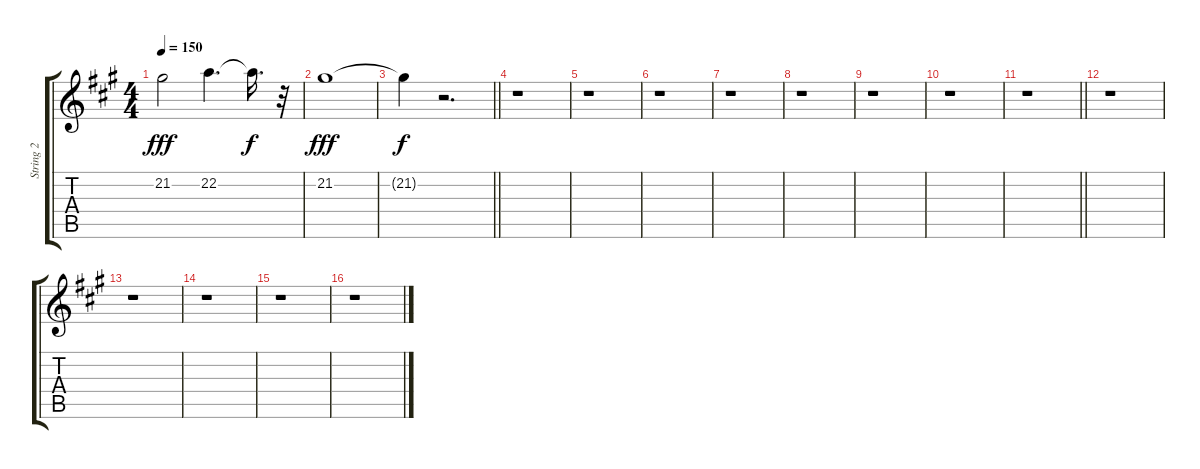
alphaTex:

\track ("String 2" "String 2") {instrument stringensemble1}
\staff {score tabs}
\tuning (E4 B3 G3 D3 A2 E2) {hide}
\ts (4 4)
\tempo 150
\clef g2
\ks a
21.2.2{dy fff} 22.2.4{d} 22.2{t}.16{d dy f} r.32 |
21.2.1{dy fff} |
\barLineRight lightlight
21.2{t}.4{dy f} r.2{d} |
r.1 |
r.1 |
r.1 |
r.1 |
r.1 |
r.1 |
r.1 |
\barLineRight lightlight
r.1 |
r.1 |
r.1 |
r.1 |
r.1 |
r.1
